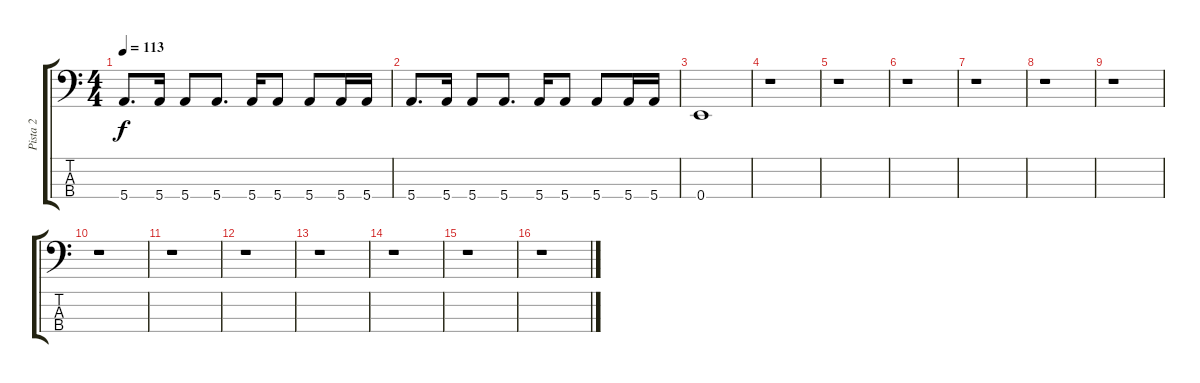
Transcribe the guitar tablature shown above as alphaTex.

\track ("Pista 2" "Pista 2") {instrument electricbassfinger}
\staff {score tabs}
\tuning (G2 D2 A1 E1) {hide}
\ts (4 4)
\tempo 113
\clef f4
\ks c
5.4.8{d dy f} 5.4.16 5.4.8 5.4.8{d} 5.4.16 5.4.8 5.4.8 5.4.16 5.4.16 |
5.4.8{d} 5.4.16 5.4.8 5.4.8{d} 5.4.16 5.4.8 5.4.8 5.4.16 5.4.16 |
0.4.1 |
r.1 |
r.1 |
r.1 |
r.1 |
r.1 |
r.1 |
r.1 |
r.1 |
r.1 |
r.1 |
r.1 |
r.1 |
r.1
